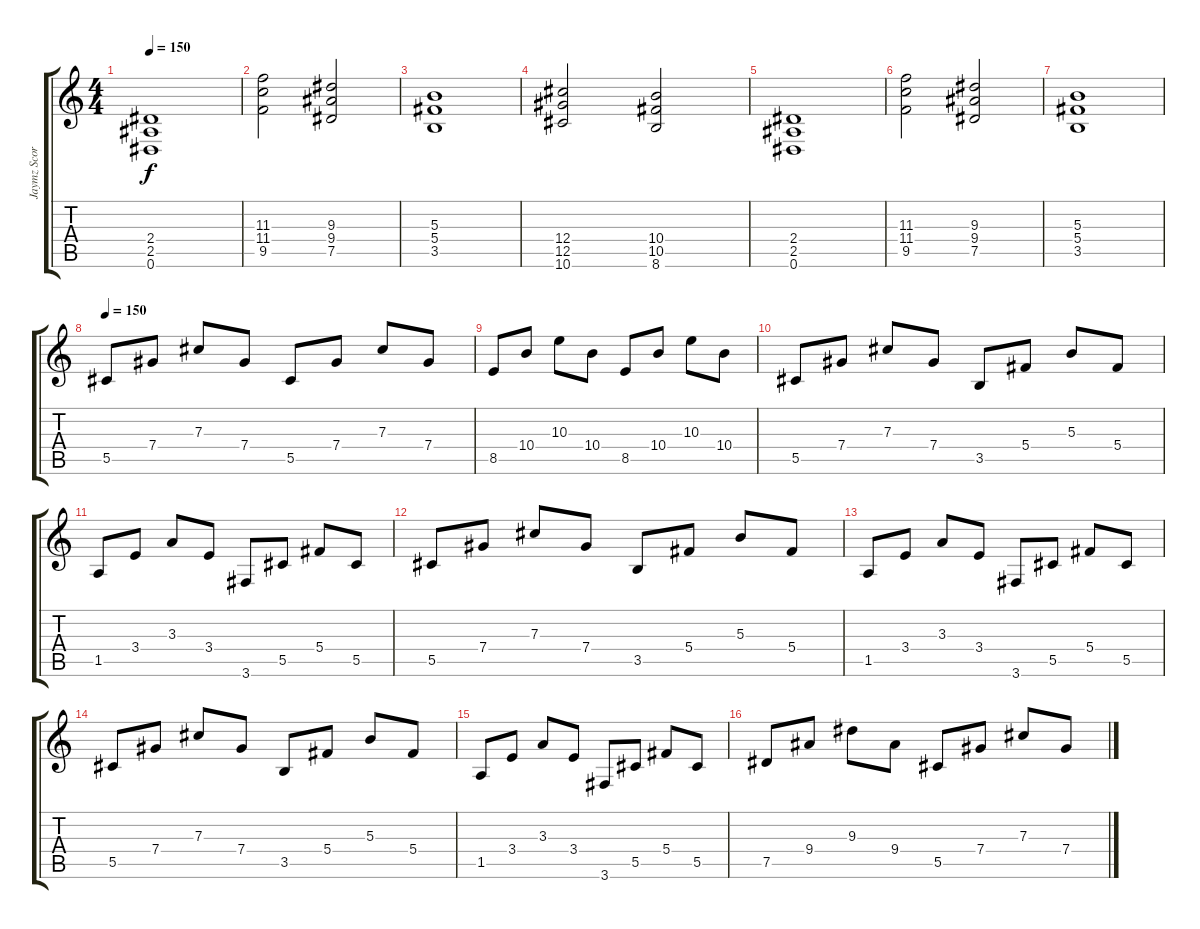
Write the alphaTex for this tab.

\track ("Jaymz Scorpion" "Jaymz Scor") {instrument overdrivenguitar}
\staff {score tabs}
\tuning (Eb4 Bb3 Gb3 Db3 Ab2 Eb2) {hide}
\ts (4 4)
\tempo 150
\clef g2
\ks c
(2.4 2.5 0.6).1{dy f} |
(11.3 11.4 9.5).2 (9.3 9.4 7.5).2 |
(5.3 5.4 3.5).1 |
(12.4 12.5 10.6).2 (10.4 10.5 8.6).2 |
(2.4 2.5 0.6).1 |
(11.3 11.4 9.5).2 (9.3 9.4 7.5).2 |
(5.3 5.4 3.5).1 |
\tempo 150
5.5.8 7.4.8 7.3.8 7.4.8 5.5.8 7.4.8 7.3.8 7.4.8 |
8.5.8 10.4.8 10.3.8 10.4.8 8.5.8 10.4.8 10.3.8 10.4.8 |
5.5.8 7.4.8 7.3.8 7.4.8 3.5.8 5.4.8 5.3.8 5.4.8 |
1.5.8 3.4.8 3.3.8 3.4.8 3.6.8 5.5.8 5.4.8 5.5.8 |
5.5.8 7.4.8 7.3.8 7.4.8 3.5.8 5.4.8 5.3.8 5.4.8 |
1.5.8 3.4.8 3.3.8 3.4.8 3.6.8 5.5.8 5.4.8 5.5.8 |
5.5.8 7.4.8 7.3.8 7.4.8 3.5.8 5.4.8 5.3.8 5.4.8 |
1.5.8 3.4.8 3.3.8 3.4.8 3.6.8 5.5.8 5.4.8 5.5.8 |
7.5.8 9.4.8 9.3.8 9.4.8 5.5.8 7.4.8 7.3.8 7.4.8
